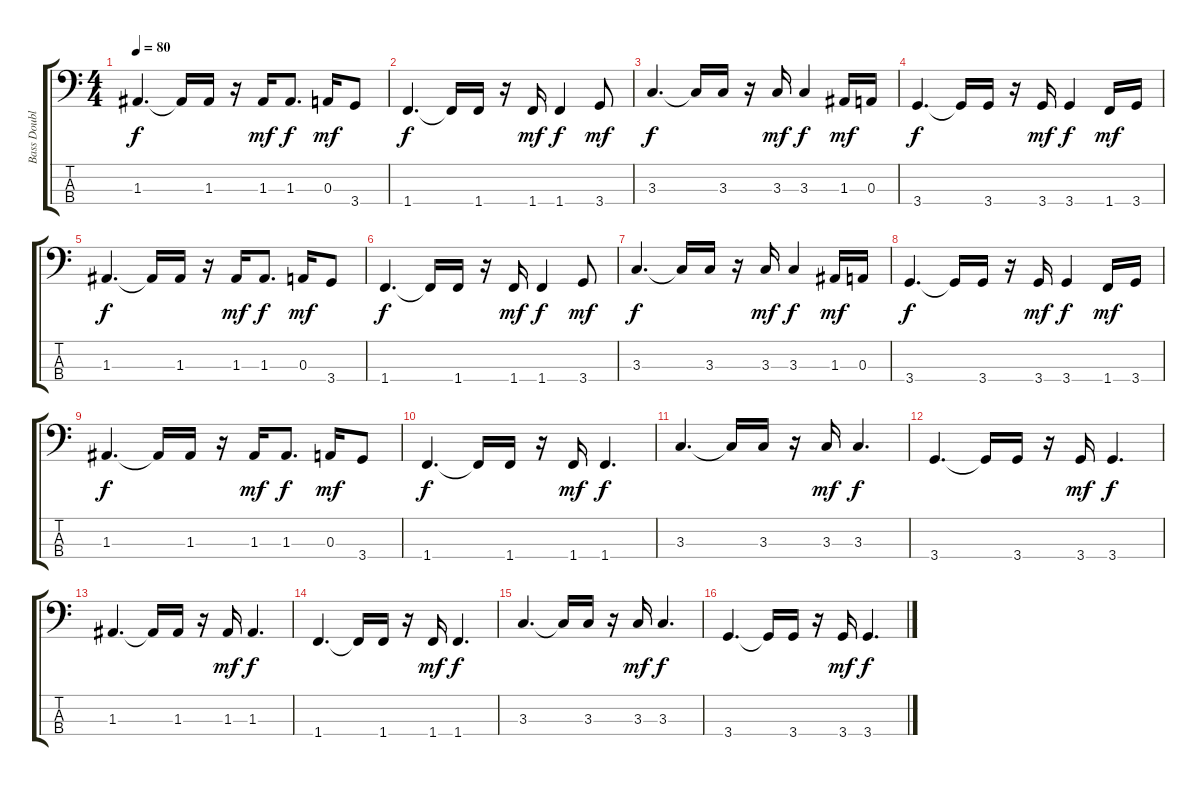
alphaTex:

\track ("Bass Double" "Bass Doubl") {instrument electricguitarmuted}
\staff {score tabs}
\tuning (G2 D2 A1 E1) {hide}
\ts (4 4)
\tempo 80
\clef f4
\ks c
1.3.4{d dy f} 1.3{t}.16 1.3.16 r.16 1.3.16{dy mf} 1.3.8{d dy f} 0.3.16{dy mf} 3.4.8 |
1.4.4{d dy f} 1.4{t}.16 1.4.16 r.16 1.4.16{dy mf} 1.4.4{dy f} 3.4.8{dy mf} |
3.3.4{d dy f} 3.3{t}.16 3.3.16 r.16 3.3.16{dy mf} 3.3.4{dy f} 1.3.16{dy mf} 0.3.16 |
3.4.4{d dy f} 3.4{t}.16 3.4.16 r.16 3.4.16{dy mf} 3.4.4{dy f} 1.4.16{dy mf} 3.4.16 |
1.3.4{d dy f} 1.3{t}.16 1.3.16 r.16 1.3.16{dy mf} 1.3.8{d dy f} 0.3.16{dy mf} 3.4.8 |
1.4.4{d dy f} 1.4{t}.16 1.4.16 r.16 1.4.16{dy mf} 1.4.4{dy f} 3.4.8{dy mf} |
3.3.4{d dy f} 3.3{t}.16 3.3.16 r.16 3.3.16{dy mf} 3.3.4{dy f} 1.3.16{dy mf} 0.3.16 |
3.4.4{d dy f} 3.4{t}.16 3.4.16 r.16 3.4.16{dy mf} 3.4.4{dy f} 1.4.16{dy mf} 3.4.16 |
1.3.4{d dy f} 1.3{t}.16 1.3.16 r.16 1.3.16{dy mf} 1.3.8{d dy f} 0.3.16{dy mf} 3.4.8 |
1.4.4{d dy f} 1.4{t}.16 1.4.16 r.16 1.4.16{dy mf} 1.4.4{d dy f} |
3.3.4{d} 3.3{t}.16 3.3.16 r.16 3.3.16{dy mf} 3.3.4{d dy f} |
3.4.4{d} 3.4{t}.16 3.4.16 r.16 3.4.16{dy mf} 3.4.4{d dy f} |
1.3.4{d} 1.3{t}.16 1.3.16 r.16 1.3.16{dy mf} 1.3.4{d dy f} |
1.4.4{d} 1.4{t}.16 1.4.16 r.16 1.4.16{dy mf} 1.4.4{d dy f} |
3.3.4{d} 3.3{t}.16 3.3.16 r.16 3.3.16{dy mf} 3.3.4{d dy f} |
3.4.4{d} 3.4{t}.16 3.4.16 r.16 3.4.16{dy mf} 3.4.4{d dy f}
